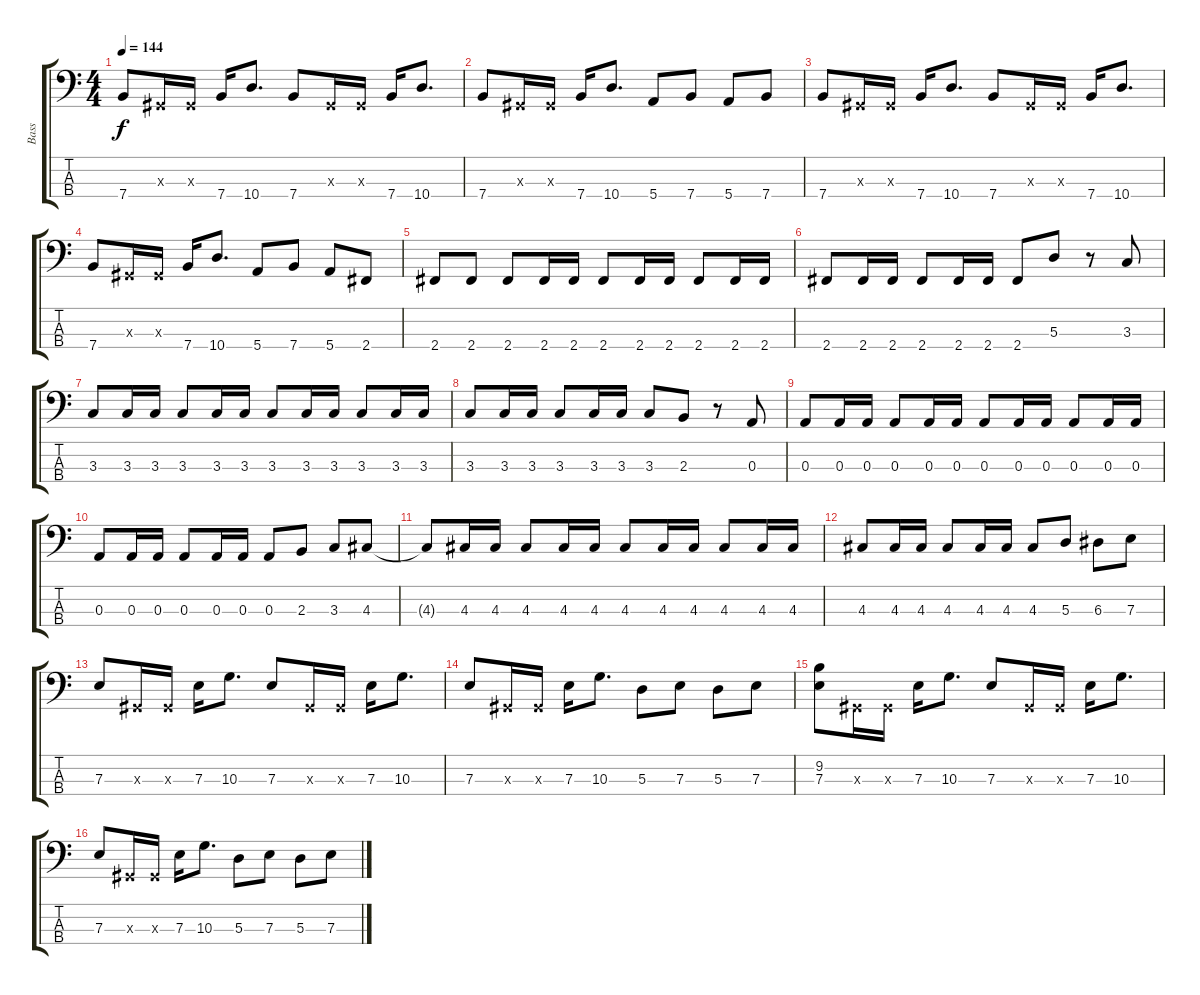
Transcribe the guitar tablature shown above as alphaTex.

\track ("Bass" "Bass") {instrument electricbassfinger}
\staff {score tabs}
\tuning (G2 D2 A1 E1) {hide}
\ts (4 4)
\tempo 144
\clef f4
\ks c
7.4.8{dy f} -1.3{x}.16 -1.3{x}.16 7.4.16 10.4.8{d} 7.4.8 -1.3{x}.16 -1.3{x}.16 7.4.16 10.4.8{d} |
7.4.8 -1.3{x}.16 -1.3{x}.16 7.4.16 10.4.8{d} 5.4.8 7.4.8 5.4.8 7.4.8 |
7.4.8 -1.3{x}.16 -1.3{x}.16 7.4.16 10.4.8{d} 7.4.8 -1.3{x}.16 -1.3{x}.16 7.4.16 10.4.8{d} |
7.4.8 -1.3{x}.16 -1.3{x}.16 7.4.16 10.4.8{d} 5.4.8 7.4.8 5.4.8 2.4.8 |
2.4.8 2.4.8 2.4.8 2.4.16 2.4.16 2.4.8 2.4.16 2.4.16 2.4.8 2.4.16 2.4.16 |
2.4.8 2.4.16 2.4.16 2.4.8 2.4.16 2.4.16 2.4.8 5.3.8 r.8 3.3.8 |
3.3.8 3.3.16 3.3.16 3.3.8 3.3.16 3.3.16 3.3.8 3.3.16 3.3.16 3.3.8 3.3.16 3.3.16 |
3.3.8 3.3.16 3.3.16 3.3.8 3.3.16 3.3.16 3.3.8 2.3.8 r.8 0.3.8 |
0.3.8 0.3.16 0.3.16 0.3.8 0.3.16 0.3.16 0.3.8 0.3.16 0.3.16 0.3.8 0.3.16 0.3.16 |
0.3.8 0.3.16 0.3.16 0.3.8 0.3.16 0.3.16 0.3.8 2.3.8 3.3.8 4.3.8 |
4.3{t}.8 4.3.16 4.3.16 4.3.8 4.3.16 4.3.16 4.3.8 4.3.16 4.3.16 4.3.8 4.3.16 4.3.16 |
4.3.8 4.3.16 4.3.16 4.3.8 4.3.16 4.3.16 4.3.8 5.3.8 6.3.8 7.3.8 |
7.3.8 -1.3{x}.16 -1.3{x}.16 7.3.16 10.3.8{d} 7.3.8 -1.3{x}.16 -1.3{x}.16 7.3.16 10.3.8{d} |
7.3.8 -1.3{x}.16 -1.3{x}.16 7.3.16 10.3.8{d} 5.3.8 7.3.8 5.3.8 7.3.8 |
(9.2 7.3).8 -1.3{x}.16 -1.3{x}.16 7.3.16 10.3.8{d} 7.3.8 -1.3{x}.16 -1.3{x}.16 7.3.16 10.3.8{d} |
7.3.8 -1.3{x}.16 -1.3{x}.16 7.3.16 10.3.8{d} 5.3.8 7.3.8 5.3.8 7.3.8
